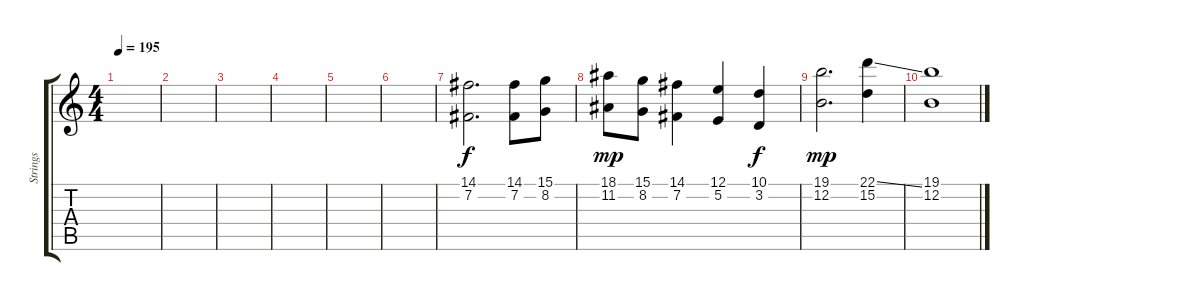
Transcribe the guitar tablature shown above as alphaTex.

\track ("Strings" "Strings") {instrument stringensemble1}
\staff {score tabs}
\tuning (E4 B3 G3 D3 A2 E2) {hide}
\ts (4 4)
\tempo 195
\clef g2
\ks c
|
|
|
|
|
|
(14.1 7.2).2{d dy f} (14.1 7.2).8 (15.1 8.2).8 |
(18.1 11.2).8{dy mp} (15.1 8.2).8 (14.1 7.2).4 (12.1 5.2).4 (10.1 3.2).4{dy f} |
(19.1 12.2).2{d dy mp} (22.1{ss} 15.2).4 |
(19.1 12.2).1
